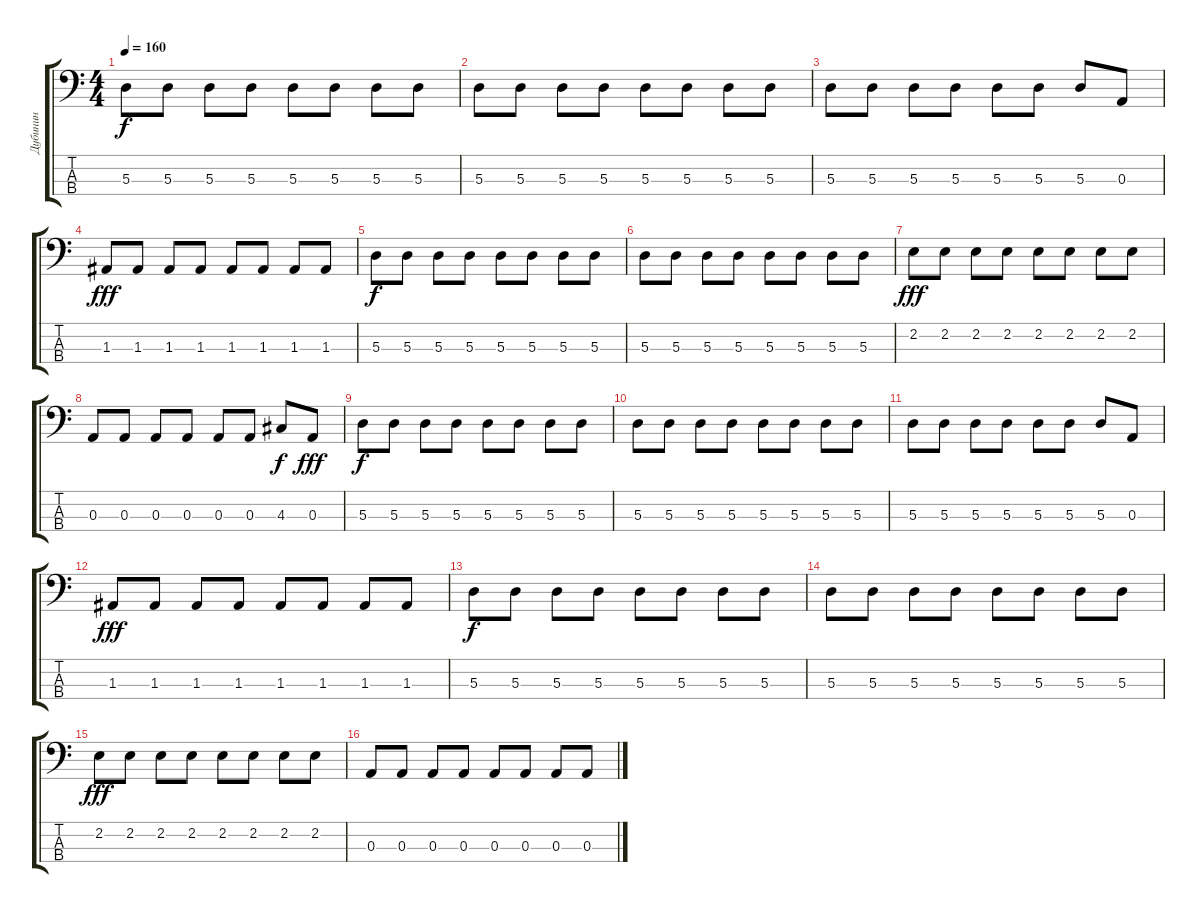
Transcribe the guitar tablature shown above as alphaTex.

\track ("Дубинин" "Дубинин") {instrument electricbassfinger}
\staff {score tabs}
\tuning (G2 D2 A1 E1) {hide}
\ts (4 4)
\tempo 160
\clef f4
\ks c
5.3.8{dy f} 5.3.8 5.3.8 5.3.8 5.3.8 5.3.8 5.3.8 5.3.8 |
5.3.8 5.3.8 5.3.8 5.3.8 5.3.8 5.3.8 5.3.8 5.3.8 |
5.3.8 5.3.8 5.3.8 5.3.8 5.3.8 5.3.8 5.3.8 0.3.8 |
1.3.8{dy fff} 1.3.8 1.3.8 1.3.8 1.3.8 1.3.8 1.3.8 1.3.8 |
5.3.8{dy f} 5.3.8 5.3.8 5.3.8 5.3.8 5.3.8 5.3.8 5.3.8 |
5.3.8 5.3.8 5.3.8 5.3.8 5.3.8 5.3.8 5.3.8 5.3.8 |
2.2.8{dy fff} 2.2.8 2.2.8 2.2.8 2.2.8 2.2.8 2.2.8 2.2.8 |
0.3.8 0.3.8 0.3.8 0.3.8 0.3.8 0.3.8 4.3.8{dy f} 0.3.8{dy fff} |
5.3.8{dy f} 5.3.8 5.3.8 5.3.8 5.3.8 5.3.8 5.3.8 5.3.8 |
5.3.8 5.3.8 5.3.8 5.3.8 5.3.8 5.3.8 5.3.8 5.3.8 |
5.3.8 5.3.8 5.3.8 5.3.8 5.3.8 5.3.8 5.3.8 0.3.8 |
1.3.8{dy fff} 1.3.8 1.3.8 1.3.8 1.3.8 1.3.8 1.3.8 1.3.8 |
5.3.8{dy f} 5.3.8 5.3.8 5.3.8 5.3.8 5.3.8 5.3.8 5.3.8 |
5.3.8 5.3.8 5.3.8 5.3.8 5.3.8 5.3.8 5.3.8 5.3.8 |
2.2.8{dy fff} 2.2.8 2.2.8 2.2.8 2.2.8 2.2.8 2.2.8 2.2.8 |
0.3.8 0.3.8 0.3.8 0.3.8 0.3.8 0.3.8 0.3.8 0.3.8
